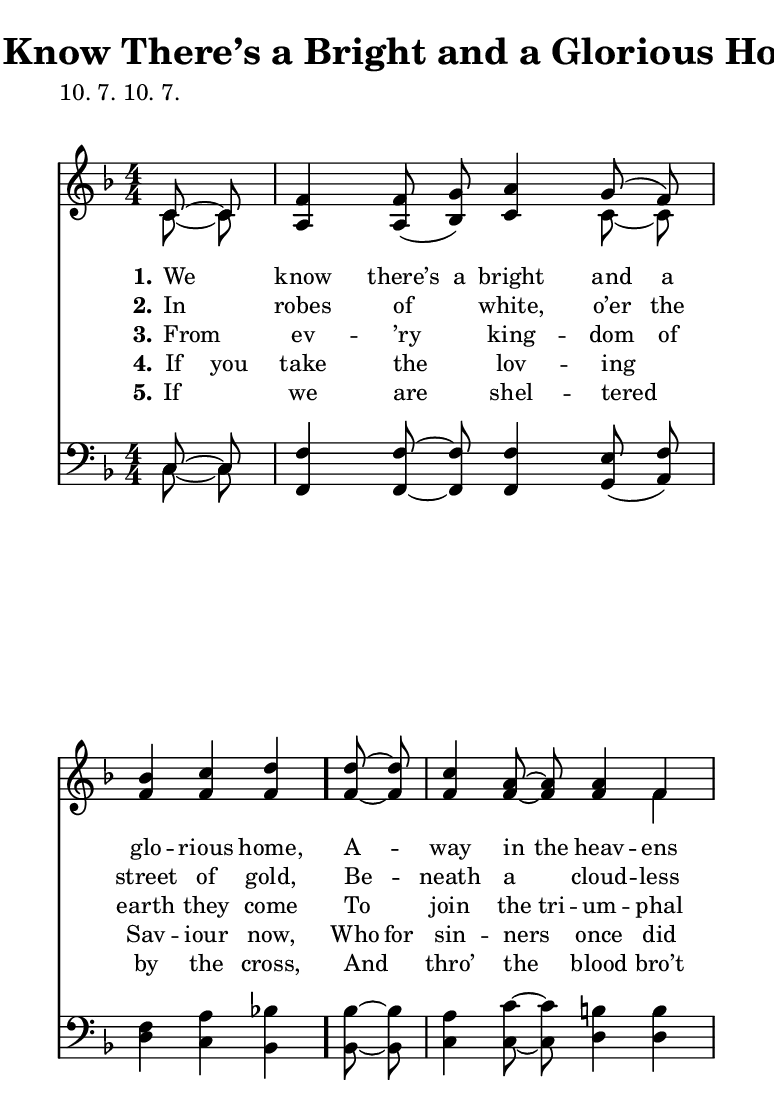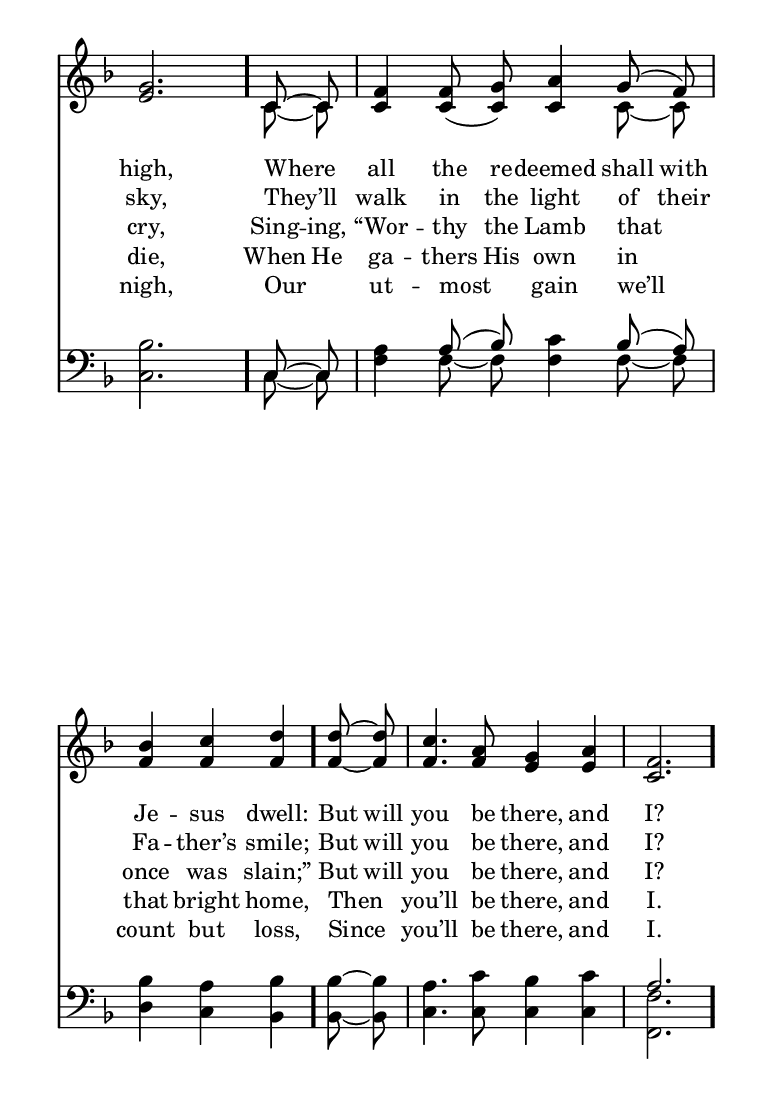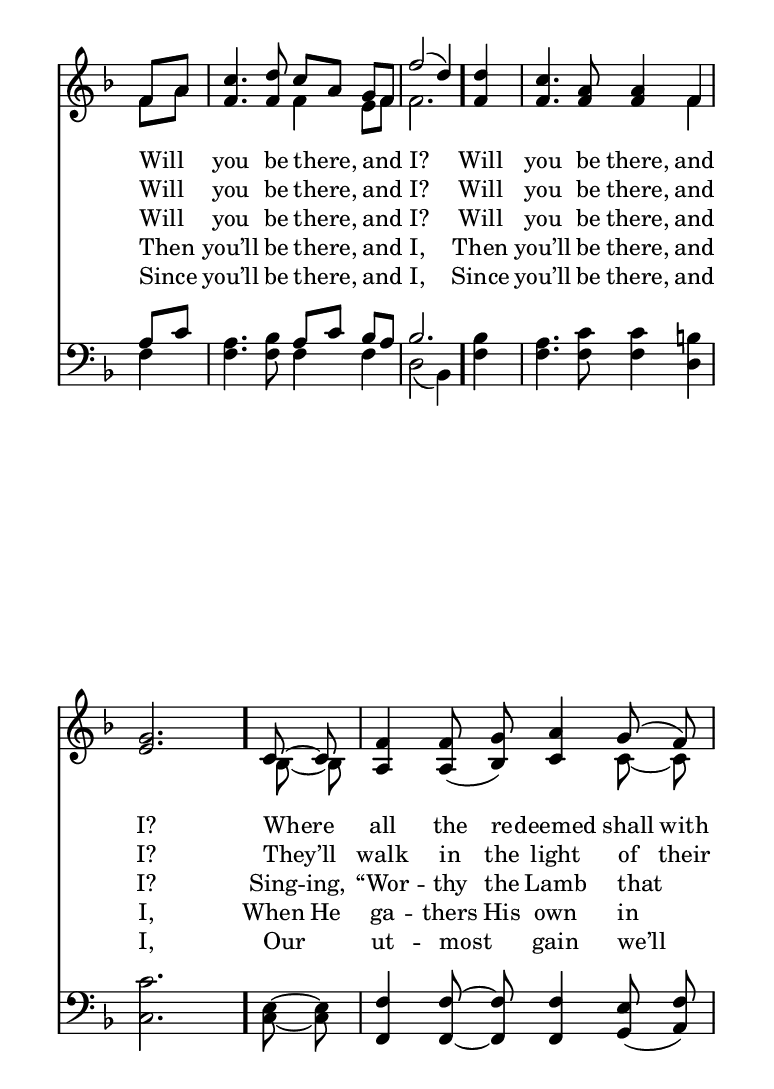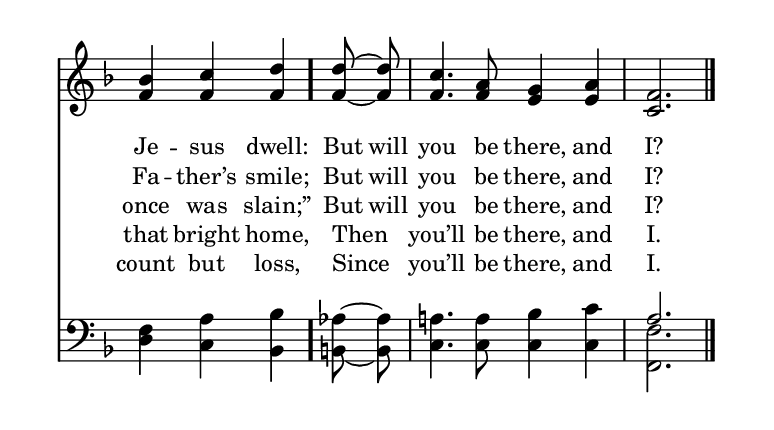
\include "common/global.ily"
\paper {
  \include "common/paper.ily"
}

\header{
  %gospel
  hymnnumber = "54"
  title = "We Know There’s a Bright and a Glorious Home"
  tunename = ""
  meter = "10. 7. 10. 7."
  poet = ""
  composer = ""
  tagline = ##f
}

% for fermata in MIDI
ta = { \tempo 4=80 }
tb = { \tempo 4=40 }

patternAA = { c8 ~ c8 | c4 c8( c8) c4 c8( c8) | c4 c4 c4 }
patternAB = { c8 ~ c8 | c4 c8( c8) c4 c8 ~ c8 | c4 c4 c4 }
patternAC = { c8 ~ c8 | c4 c8 ~ c8 c4 c8( c8) | c4 c4 c4 }
patternAD = { c8 ~ c8 | c4 c8 ~ c8 c4 c8 ~ c8 | c4 c4 c4 }

patternBA = { c8 ~ c8 | c4 c8 ~ c8 c4 c4 | c2. }
patternBB = { c8 ~ c8 | c4. c8 c4 c4 | c2. }
patternBC = { c4      | c4. c8 c4 c4 | c2. }

patternCA = { c8[ c8] | c4. c8 c8[ c8] c8[ c8] | c2( c4) }
patternCB = { c8[ c8] | c4. c8 c4      c8[ c8] | c2.     }
patternCC = { c8[ c8] | c4. c8 c8[ c8] c8[ c8] | c2.     }
patternCD = { c4      | c4. c8 c4      c4      | c2( c4) }

global = {
  \include "common/overrides.ily"
  \override Staff.TimeSignature.style = #'numbered
  \time 4/4
  \override Score.MetronomeMark.transparent = ##t % hide all fermata changes too
  \ta
  \key f \major
  \partial 4
  \autoBeamOff
}

notesSoprano = {
\global
\relative c' {

  \changePitch \patternAA { c c | f f g a g f | bes c d }
  \changePitch \patternBA { d d | c a a a f | g }
  \changePitch \patternAA { c, c | f f g a g f | bes c d }
  \changePitch \patternBB { d d | c a g a | f }

  \changePitch \patternCA { f a | c d c a g f | f' d }
  \changePitch \patternBC { d | c a a f | g }
  \changePitch \patternAA { c, c | f f g a g f | bes c d }
  \changePitch \patternBB { d d | c a g a | f }

  \bar "|."

}
}

notesAlto = {
\global
\relative e' {

  \changePitch \patternAB { c c | a a bes c c c | f f f }
  \changePitch \patternBA { f f | f f f f f | e }
  \changePitch \patternAB { c c | c c c c c c | f f f }
  \changePitch \patternBB { f f | f f e e | c }

  \changePitch \patternCB { f a | f f f e f | f }
  \changePitch \patternBC { f | f f f f | e }
  \changePitch \patternAB { bes bes | a a bes c c c | f f f }
  \changePitch \patternBB { f f | f f e e | c }

}
}

notesTenor = {
\global
\relative a, {

  \changePitch \patternAC { c c | f f f f e f | f a bes! }
  \changePitch \patternBA { bes bes | a c c b b | bes } \eogbreak
  \changePitch \patternAA { c, c | a' a bes c bes a | bes a bes }
  \changePitch \patternBB { bes bes | a c bes c | a } \eogbreak

  \changePitch \patternCC { a c | a bes a c bes a | bes }
  \changePitch \patternBC { bes | a c c b | c } \eogbreak
  \changePitch \patternAC { e, e | f f f f e f | f a bes }
  \changePitch \patternBB { aes aes | a! a bes c | a }

}
}

notesBass = {
\global
\relative f {

  \changePitch \patternAC { c c | f, f f f g a | d c bes }
  \changePitch \patternBA { bes bes | c c c d d | c }
  \changePitch \patternAD { c c | f f f f f f | d c bes }
  \changePitch \patternBB { bes bes | c c c c | < f f, >}

  \changePitch \patternCD { f | f f f f | d bes }
  \changePitch \patternBC { f' | f f f d | c }
  \changePitch \patternAC { c c | f, f f f g a | d c bes }
  \changePitch \patternBB { b b | c c c c | < f f, > }

}
}

wordsA = \lyricmode {
\set stanza = "1."

We know \mon there’s a \moff bright \mon and a \moff glo -- rious home, \bar "."
A -- way \mon in the \moff heav -- ens high, \bar "."
Where all \mon the re -- \moff deemed \mon shall \moff with Je -- sus dwell: \bar "."
\mon But will \moff you be there, and I? \bar "."
Will you be there, and I? \bar "."
Will you be there, and I? \bar "."
Where all \mon the re -- \moff deemed \mon shall \moff with Je -- sus dwell: \bar "."
\mon But will \moff you be there, and I? \bar "."

}

wordsB = \lyricmode {
\set stanza = "2."

In robes of white, \mon o’er the \moff street of gold,
Be -- neath a cloud -- less sky,
They’ll walk \mon in the light of their Fa -- ther’s smile; \moff
\mon But will \moff you be there, and I?
Will you be there, and I?
Will you be there, and I?
They’ll walk \mon in the light of their Fa -- ther’s smile; \moff
\mon But will \moff you be there, and I?

}

wordsC = \lyricmode {
\set stanza = "3."

From ev -- ’ry king -- \mon dom of \moff earth they come
To join \mon the tri -- \moff um -- phal cry,
\mon Sing -- ing, \moff “Wor -- \mon thy the \moff Lamb that once was slain;”
\mon But will \moff you be there, and I?
Will you be there, and I?
Will you be there, and I?
\mon Sing -- ing, \moff “Wor -- \mon thy the \moff Lamb that once was slain;”
\mon But will \moff you be there, and I?

}

wordsD = \lyricmode {
\set stanza = "4."

\mon If you \moff take the lov -- ing Sav -- iour now,
\mon Who for \moff sin -- ners once did die,
\mon When He ga -- thers His own \moff in that bright home,
Then you’ll be there, and I.
Then you’ll be there, and I,
Then you’ll be there, and I,
\mon When He ga -- thers His own \moff in that bright home,
Then you’ll be there, and I.

}

wordsE = \lyricmode {
\set stanza = "5."

If we are shel -- tered by the cross,
And thro’ the blood bro’t nigh,
Our ut -- most gain we’ll count but loss,
Since you’ll be there, and I.
Since you’ll be there, and I,
Since you’ll be there, and I,
Our ut -- most gain we’ll count but loss,
Since you’ll be there, and I.

}

\score {
  \context ChoirStaff <<
    \context Staff = upper <<
      \set Staff.autoBeaming = ##f
      \set ChoirStaff.systemStartDelimiter = #'SystemStartBar
      \set ChoirStaff.printPartCombineTexts = ##f
      \partcombine #'(2 . 9) \notesSoprano \notesAlto
      \context NullVoice = sopranos { \voiceOne << \notesSoprano >> }
      \context NullVoice = altos { \voiceTwo << \notesAlto >> }
      \context Lyrics = one   \lyricsto sopranos \wordsA
      \context Lyrics = two   \lyricsto sopranos \wordsB
      \context Lyrics = three \lyricsto sopranos \wordsC
      \context Lyrics = four  \lyricsto sopranos \wordsD
      \context Lyrics = five  \lyricsto sopranos \wordsE
    >>
    \context Staff = men <<
      \set Staff.autoBeaming = ##f
      \clef bass
      \set ChoirStaff.printPartCombineTexts = ##f
      \partcombine #'(2 . 9) \notesTenor \notesBass
      \context NullVoice = tenors { \voiceOne << \notesTenor >> }
      \context NullVoice = basses { \voiceTwo << \notesBass >> }
    >>
  >>
  \layout {
    \include "common/layout.ily"
  }
  \midi{
    \include "common/midi.ily"
  }
}

\version "2.19.49"  % necessary for upgrading to future LilyPond versions.

% vi:set et ts=2 sw=2 ai nocindent syntax=lilypond:
